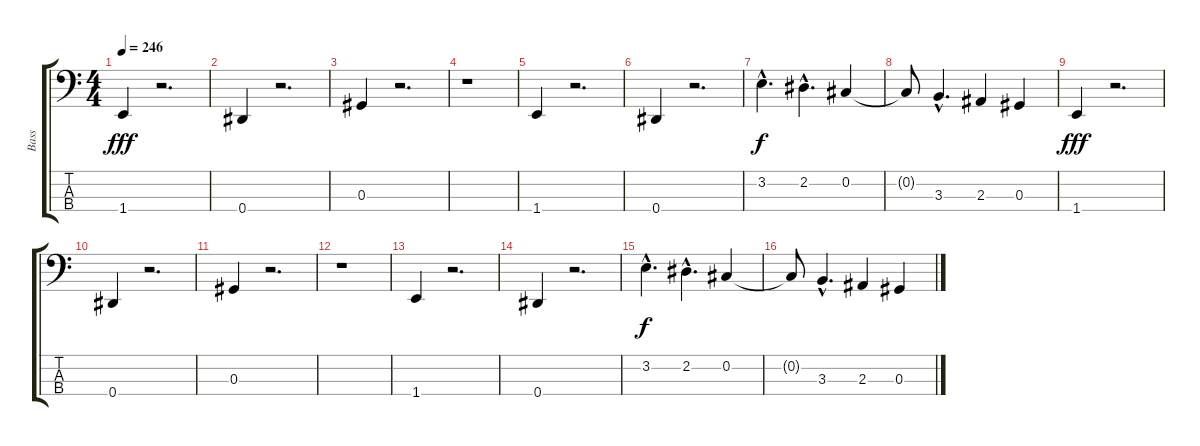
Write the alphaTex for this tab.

\track ("Bass" "Bass") {instrument electricbassfinger}
\staff {score tabs}
\tuning (Gb2 Db2 Ab1 Eb1) {hide}
\ts (4 4)
\tempo 246
\clef f4
\ks c
1.4.4{dy fff instrument electricbassfinger} r.2{d} |
0.4.4 r.2{d} |
0.3.4 r.2{d} |
r.1 |
1.4.4 r.2{d} |
0.4.4 r.2{d} |
3.2{hac}.4{d dy f} 2.2{hac}.4{d} 0.2.4 |
0.2{t}.8 3.3{hac}.4{d} 2.3.4 0.3.4 |
1.4.4{dy fff} r.2{d} |
0.4.4 r.2{d} |
0.3.4 r.2{d} |
r.1 |
1.4.4 r.2{d} |
0.4.4 r.2{d} |
3.2{hac}.4{d dy f} 2.2{hac}.4{d} 0.2.4 |
0.2{t}.8 3.3{hac}.4{d} 2.3.4 0.3.4
